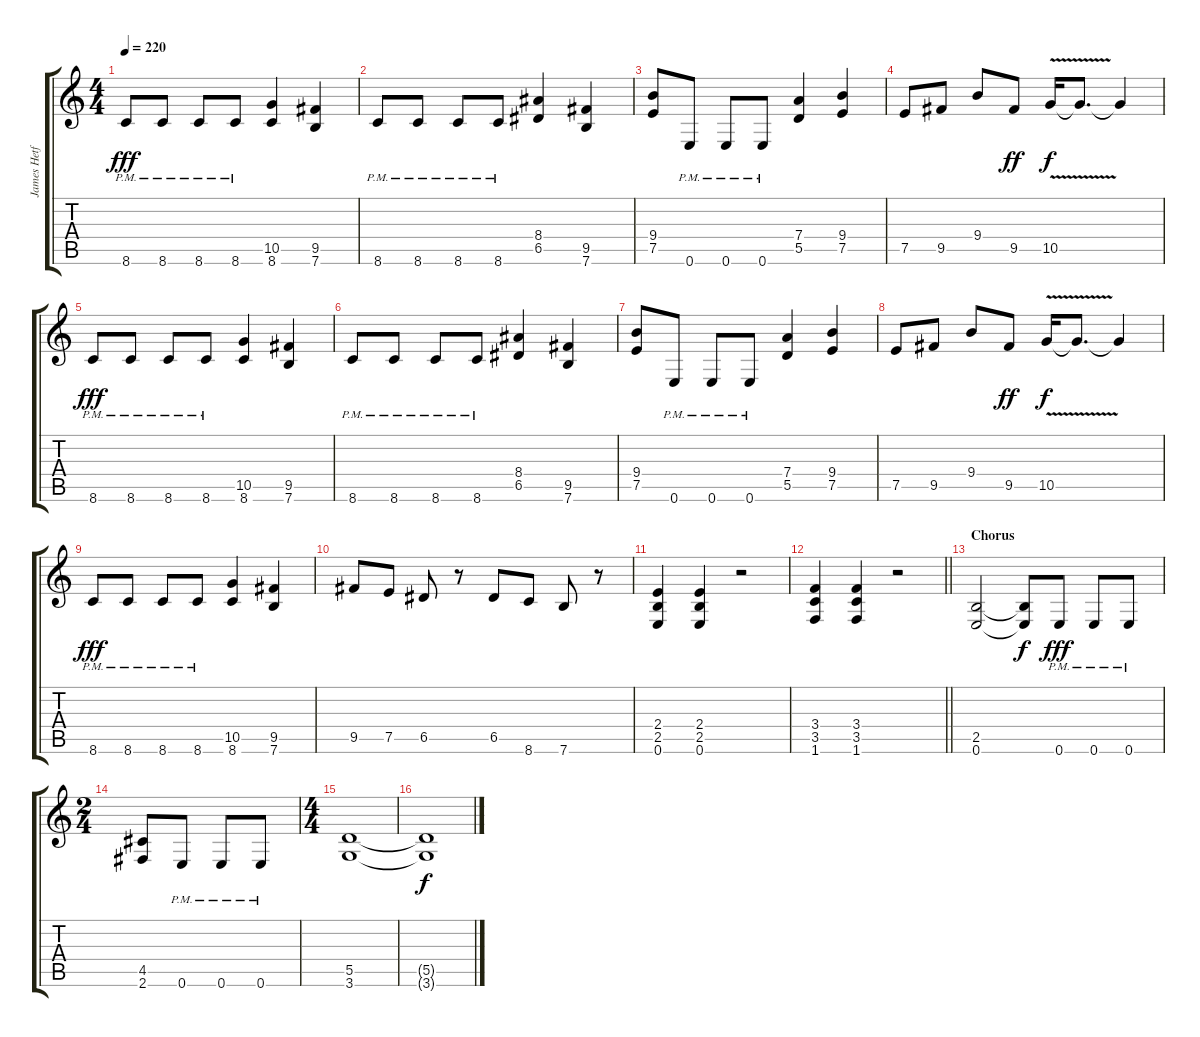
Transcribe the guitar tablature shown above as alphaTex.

\track ("James Hetfield" "James Hetf") {instrument distortionguitar}
\staff {score tabs}
\tuning (E4 B3 G3 D3 A2 E2) {hide}
\ts (4 4)
\tempo 220
\clef g2
\ks c
8.6{pm}.8{dy fff} 8.6{pm}.8 8.6{pm}.8 8.6{pm}.8 (10.5 8.6).4 (9.5 7.6).4 |
8.6{pm}.8 8.6{pm}.8 8.6{pm}.8 8.6{pm}.8 (8.4 6.5).4 (9.5 7.6).4 |
(9.4 7.5).8 0.6{pm}.8 0.6{pm}.8 0.6{pm}.8 (7.4 5.5).4 (9.4 7.5).4 |
7.5.8 9.5.8 9.4.8 9.5.8{dy ff} 10.5{v}.16{dy f} 10.5{t}.8{d} 10.5{t}.4 |
8.6{pm}.8{dy fff} 8.6{pm}.8 8.6{pm}.8 8.6{pm}.8 (10.5 8.6).4 (9.5 7.6).4 |
8.6{pm}.8 8.6{pm}.8 8.6{pm}.8 8.6{pm}.8 (8.4 6.5).4 (9.5 7.6).4 |
(9.4 7.5).8 0.6{pm}.8 0.6{pm}.8 0.6{pm}.8 (7.4 5.5).4 (9.4 7.5).4 |
7.5.8 9.5.8 9.4.8 9.5.8{dy ff} 10.5{v}.16{dy f} 10.5{t}.8{d} 10.5{t}.4 |
8.6{pm}.8{dy fff} 8.6{pm}.8 8.6{pm}.8 8.6{pm}.8 (10.5 8.6).4 (9.5 7.6).4 |
9.5.8 7.5.8 6.5.8 r.8 6.5.8 8.6.8 7.6.8 r.8 |
(2.4 2.5 0.6).4 (2.4 2.5 0.6).4 r.2 |
\barLineRight lightlight
(3.4 3.5 1.6).4 (3.4 3.5 1.6).4 r.2 |
\section ("" "Chorus")
(2.5 0.6).2 (2.5{t} 0.6{t}).8{dy f} 0.6{pm}.8{dy fff} 0.6{pm}.8 0.6{pm}.8 |
\ts (2 4)
(4.5 2.6).8 0.6{pm}.8 0.6{pm}.8 0.6{pm}.8 |
\ts (4 4)
(5.5 3.6).1 |
(5.5{t} 3.6{t}).1{dy f}
